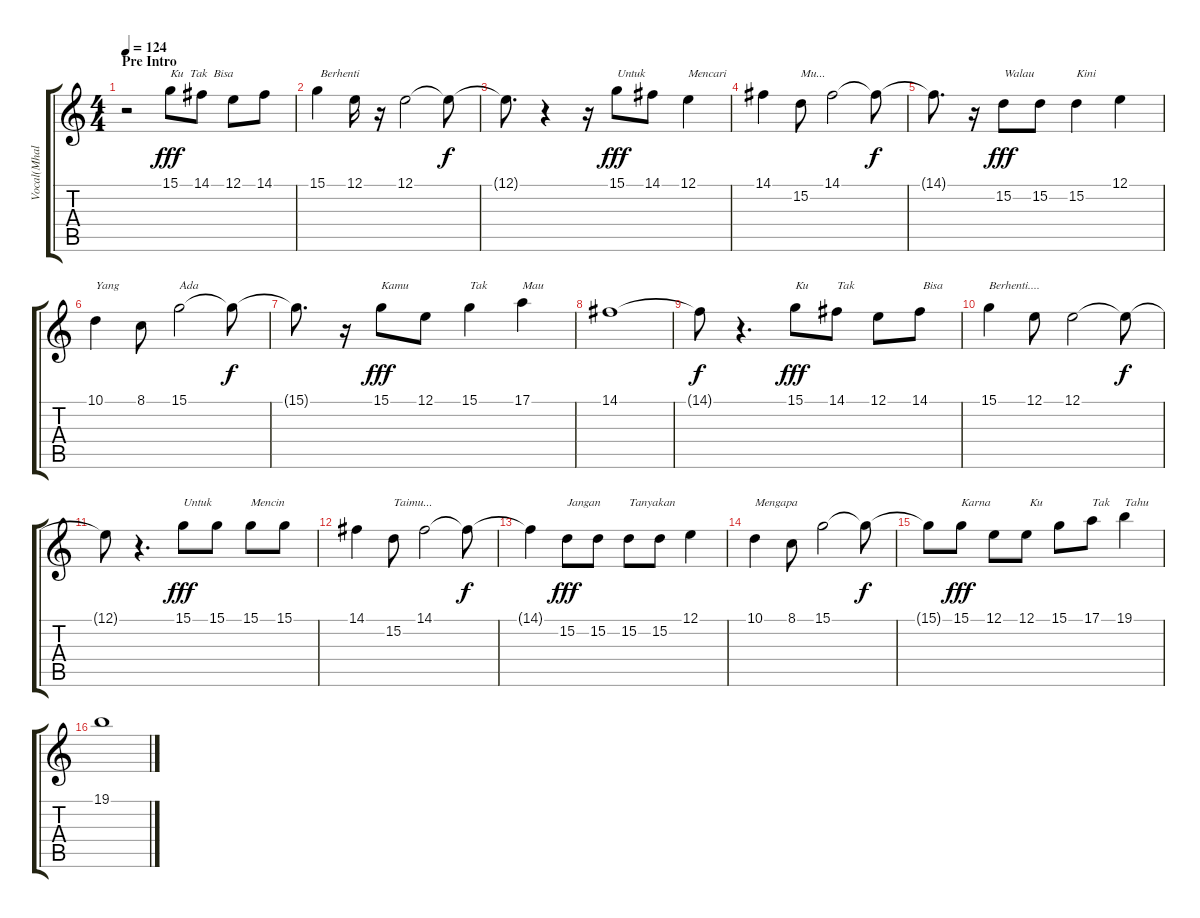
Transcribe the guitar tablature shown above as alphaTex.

\track ("Vocal(Mhala)" "Vocal(Mhal") {instrument voiceoohs}
\staff {score tabs}
\tuning (E4 B3 G3 D3 A2 E2) {hide}
\ts (4 4)
\section ("" "Pre Intro")
\tempo 124
\clef g2
\ks c
r.2{dy fff} 15.1.8{txt "Ku  Tak  Bisa"} 14.1.8 12.1.8 14.1.8 |
15.1.4{txt " Berhenti"} 12.1.16 r.16 12.1.2 12.1{t}.8{dy f} |
12.1{t}.8{d} r.4 r.16 15.1.8{txt "Untuk " dy fff} 14.1.8 12.1.4{txt "Mencari"} |
14.1.4 15.2.8{txt "Mu..."} 14.1.2 14.1{t}.8{dy f} |
14.1{t}.8{d} r.16 15.2.8{txt "Walau " dy fff} 15.2.8 15.2.4{txt "Kini "} 12.1.4 |
10.1.4{txt "Yang "} 8.1.8 15.1.2{txt "Ada"} 15.1{t}.8{dy f} |
15.1{t}.8{d} r.16 15.1.8{txt "Kamu " dy fff} 12.1.8 15.1.4{txt "Tak "} 17.1.4{txt "Mau"} |
14.1.1 |
14.1{t}.8{dy f} r.4{d} 15.1.8{txt "Ku " dy fff} 14.1.8{txt "Tak"} 12.1.8 14.1.8{txt " Bisa "} |
15.1.4{txt "Berhenti...."} 12.1.8 12.1.2 12.1{t}.8{dy f} |
12.1{t}.8 r.4{d} 15.1.8{txt "Untuk " dy fff} 15.1.8 15.1.8{txt "Mencin"} 15.1.8 |
14.1.4 15.2.8{txt "Taimu..."} 14.1.2 14.1{t}.8{dy f} |
14.1{t}.4 15.2.8{txt "Jangan " dy fff} 15.2.8 15.2.8{txt "Tanyakan "} 15.2.8 12.1.4 |
10.1.4{txt "Mengapa"} 8.1.8 15.1.2 15.1{t}.8{dy f} |
15.1{t}.8 15.1.8{txt "Karna" dy fff} 12.1.8 12.1.8{txt " Ku "} 15.1.8 17.1.8{txt "Tak "} 19.1.4{txt "Tahu"} |
19.1.1
